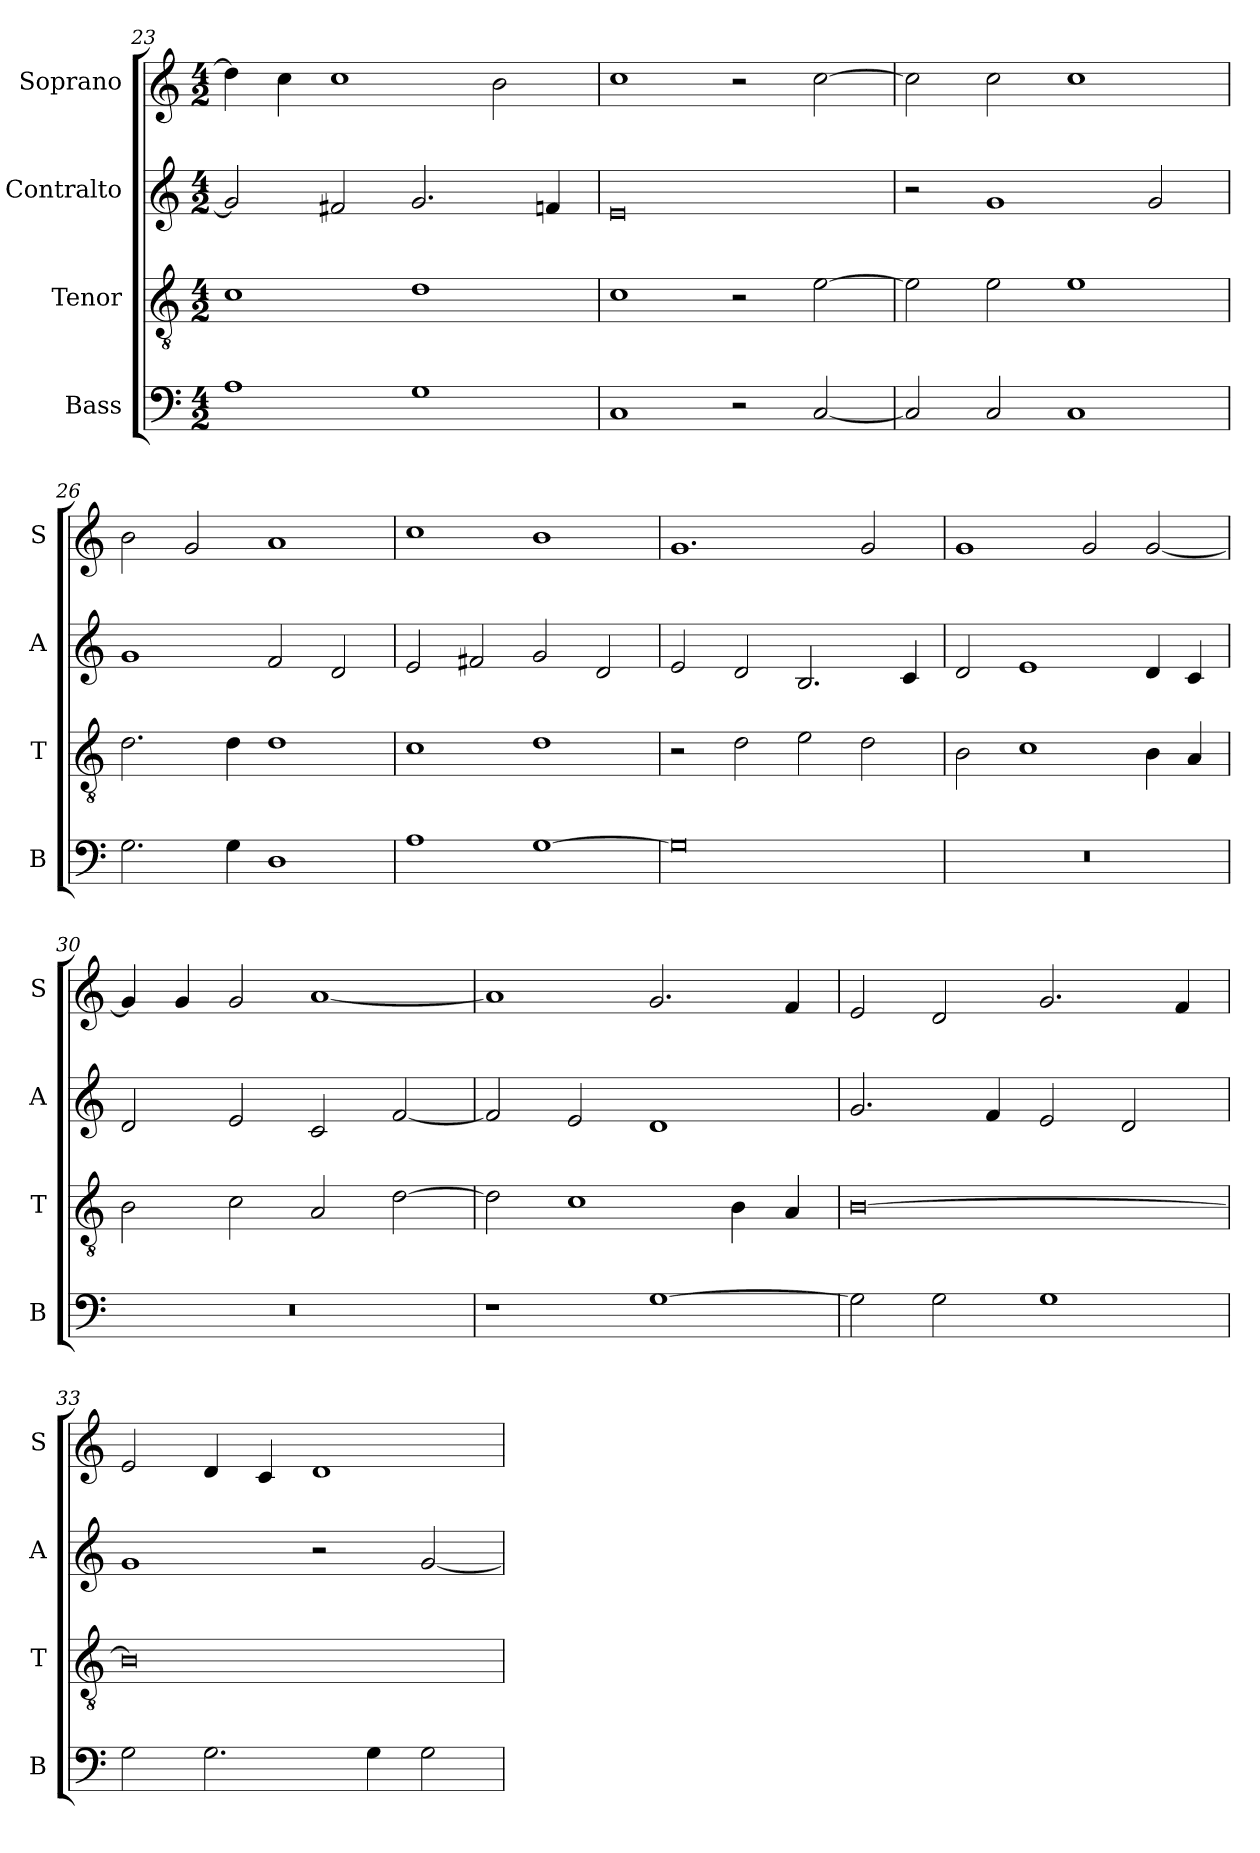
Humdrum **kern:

**kern	**kern	**kern	**kern
*part4	*part3	*part2	*part1
*staff4	*staff3	*staff2	*staff1
*I"Bass	*I"Tenor	*I"Contralto	*I"Soprano
*I'B	*I'T	*I'A	*I'S
*clefF4	*clefGv2	*clefG2	*clefG2
*k[]	*k[]	*k[]	*k[]
*C:ion	*C:ion	*C:ion	*C:ion
*M4/2	*M4/2	*M4/2	*M4/2
=23	=23	=23	=23
1A	1c	2g]	4dd]
.	.	.	4cc
.	.	2f#X	1cc
1G	1d	2.g	.
.	.	.	2b
.	.	4fn	.
=24	=24	=24	=24
1C	1c	0e	1cc
2r	2r	.	2r
[2C	[2e	.	[2cc
=25	=25	=25	=25
2C]	2e]	2r	2cc]
2C	2e	1g	2cc
1C	1e	.	1cc
.	.	2g	.
=26	=26	=26	=26
2.G	2.d	1g	2b
.	.	.	2g
4G	4d	.	.
1D	1d	2f	1a
.	.	2d	.
=27	=27	=27	=27
1A	1c	2e	1cc
.	.	2f#X	.
[1G	1d	2g	1b
.	.	2d	.
=28	=28	=28	=28
0G]	2r	2e	1.g
.	2d	2d	.
.	2e	2.B	.
.	2d	.	2g
.	.	4c	.
=29	=29	=29	=29
0r	2B	2d	1g
.	1c	1e	.
.	.	.	2g
.	4B	4d	[2g
.	4A	4c	.
=30	=30	=30	=30
0r	2B	2d	4g]
.	.	.	4g
.	2c	2e	2g
.	2A	2c	[1a
.	[2d	[2f	.
=31	=31	=31	=31
1r	2d]	2f]	1a]
.	1c	2e	.
[1G	.	1d	2.g
.	4B	.	.
.	4A	.	4f
=32	=32	=32	=32
2G]	[0B	2.g	2e
2G	.	.	2d
.	.	4f	.
1G	.	2e	2.g
.	.	2d	.
.	.	.	4f
=33	=33	=33	=33
2G	0B]	1g	2e
2.G	.	.	4d
.	.	.	4c
.	.	2r	1d
4G	.	.	.
2G	.	[2g	.
=	=	=	=
*-	*-	*-	*-
